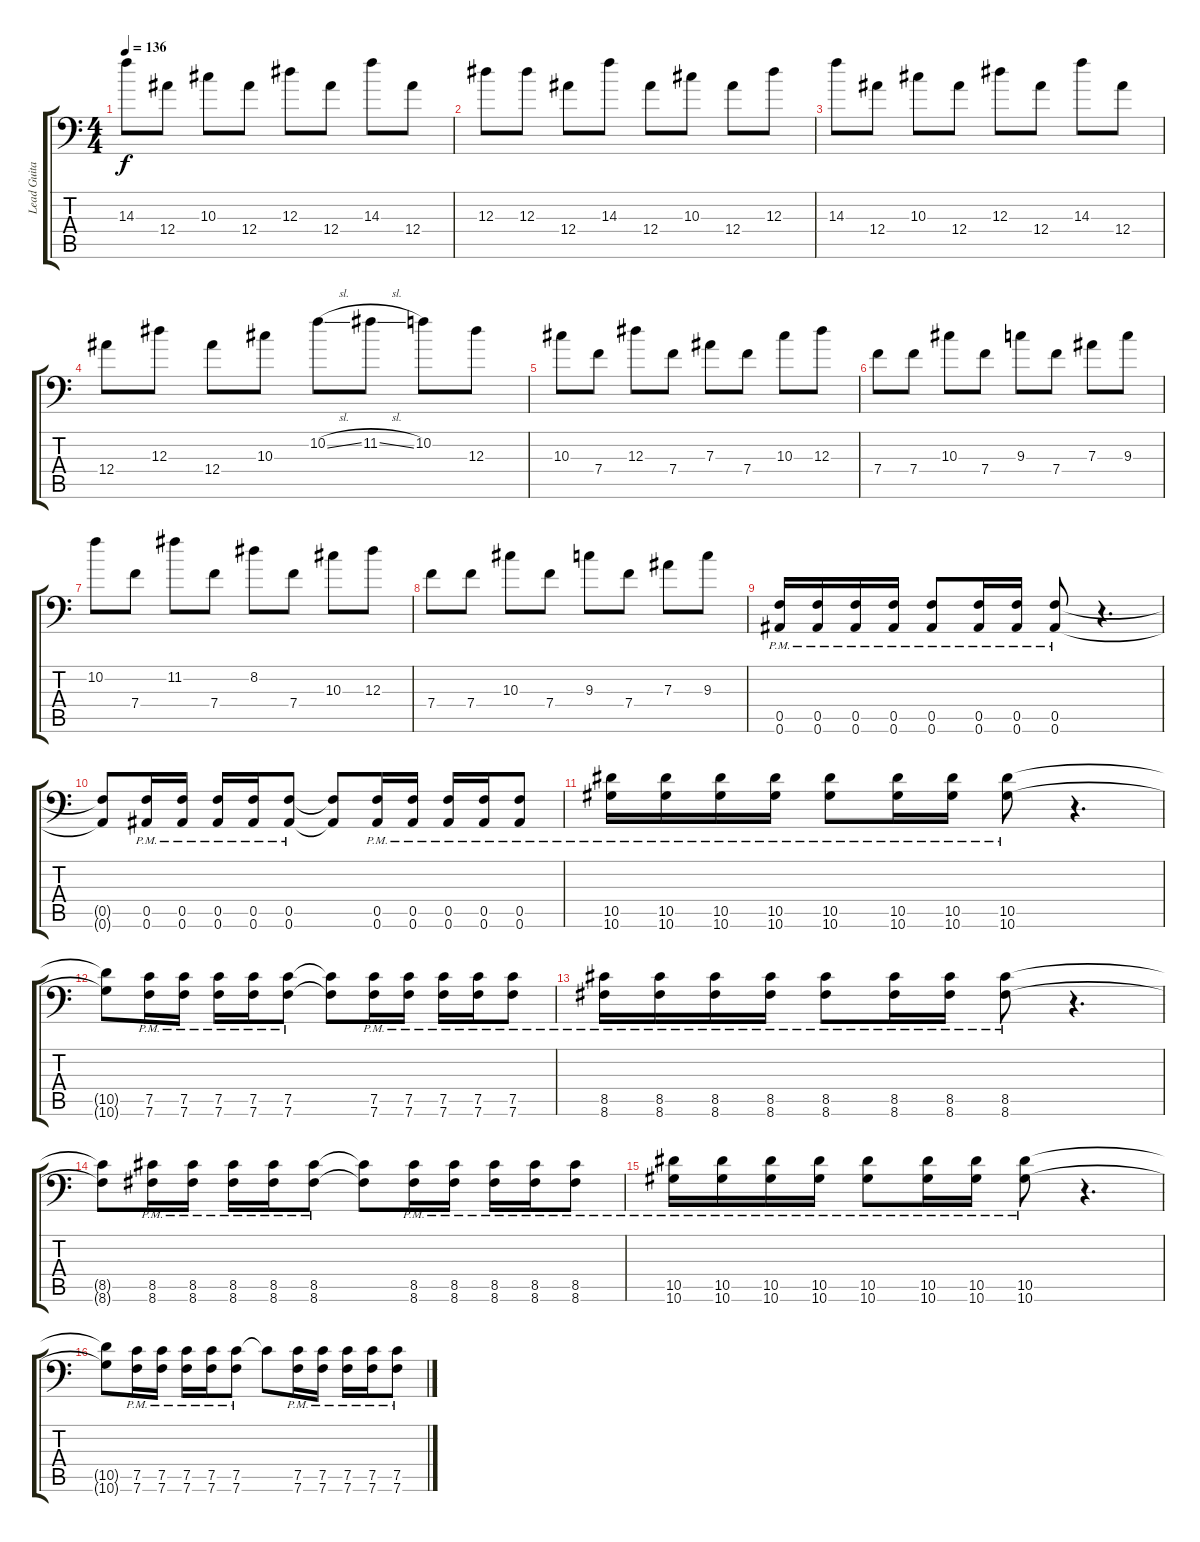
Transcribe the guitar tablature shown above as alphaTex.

\track ("Lead Guitar" "Lead Guita") {instrument distortionguitar}
\staff {score tabs}
\tuning (C4 G3 Eb3 Bb2 F2 Bb1) {hide}
\ts (4 4)
\tempo 136
\clef f4
\ks c
14.3.8{dy f} 12.4.8 10.3.8 12.4.8 12.3.8 12.4.8 14.3.8 12.4.8 |
12.3.8 12.3.8 12.4.8 14.3.8 12.4.8 10.3.8 12.4.8 12.3.8 |
14.3.8 12.4.8 10.3.8 12.4.8 12.3.8 12.4.8 14.3.8 12.4.8 |
12.4.8 12.3.8 12.4.8 10.3.8 10.2{sl}.8 11.2{sl}.8 10.2.8 12.3.8 |
10.3.8 7.4.8 12.3.8 7.4.8 7.3.8 7.4.8 10.3.8 12.3.8 |
7.4.8 7.4.8 10.3.8 7.4.8 9.3.8 7.4.8 7.3.8 9.3.8 |
10.2.8 7.4.8 11.2.8 7.4.8 8.2.8 7.4.8 10.3.8 12.3.8 |
7.4.8 7.4.8 10.3.8 7.4.8 9.3.8 7.4.8 7.3.8 9.3.8 |
(0.5{pm} 0.6{pm}).16 (0.5{pm} 0.6{pm}).16 (0.5{pm} 0.6{pm}).16 (0.5{pm} 0.6{pm}).16 (0.5{pm} 0.6{pm}).8 (0.5{pm} 0.6{pm}).16 (0.5{pm} 0.6{pm}).16 (0.5{pm} 0.6{pm}).8 r.4{d} |
(0.5{t} 0.6{t}).8 (0.5{pm} 0.6{pm}).16 (0.5{pm} 0.6{pm}).16 (0.5{pm} 0.6{pm}).16 (0.5{pm} 0.6{pm}).16 (0.5{pm} 0.6{pm}).8 (0.5{t} 0.6{t}).8 (0.5{pm} 0.6{pm}).16 (0.5{pm} 0.6{pm}).16 (0.5{pm} 0.6{pm}).16 (0.5{pm} 0.6{pm}).16 (0.5{pm} 0.6{pm}).8 |
(10.5{pm} 10.6{pm}).16 (10.5{pm} 10.6{pm}).16 (10.5{pm} 10.6{pm}).16 (10.5{pm} 10.6{pm}).16 (10.5{pm} 10.6{pm}).8 (10.5{pm} 10.6{pm}).16 (10.5{pm} 10.6{pm}).16 (10.5{pm} 10.6{pm}).8 r.4{d} |
(10.5{t} 10.6{t}).8 (7.5{pm} 7.6{pm}).16 (7.5{pm} 7.6{pm}).16 (7.5{pm} 7.6{pm}).16 (7.5{pm} 7.6{pm}).16 (7.5{pm} 7.6{pm}).8 (7.5{t} 7.6{t}).8 (7.5{pm} 7.6{pm}).16 (7.5{pm} 7.6{pm}).16 (7.5{pm} 7.6{pm}).16 (7.5{pm} 7.6{pm}).16 (7.5{pm} 7.6{pm}).8 |
(8.5{pm} 8.6{pm}).16 (8.5{pm} 8.6{pm}).16 (8.5{pm} 8.6{pm}).16 (8.5{pm} 8.6{pm}).16 (8.5{pm} 8.6{pm}).8 (8.5{pm} 8.6{pm}).16 (8.5{pm} 8.6{pm}).16 (8.5{pm} 8.6{pm}).8 r.4{d} |
(8.5{t} 8.6{t}).8 (8.5{pm} 8.6{pm}).16 (8.5{pm} 8.6{pm}).16 (8.5{pm} 8.6{pm}).16 (8.5{pm} 8.6{pm}).16 (8.5{pm} 8.6{pm}).8 (8.5{t} 8.6{t}).8 (8.5{pm} 8.6{pm}).16 (8.5{pm} 8.6{pm}).16 (8.5{pm} 8.6{pm}).16 (8.5{pm} 8.6{pm}).16 (8.5{pm} 8.6{pm}).8 |
(10.5{pm} 10.6{pm}).16 (10.5{pm} 10.6{pm}).16 (10.5{pm} 10.6{pm}).16 (10.5{pm} 10.6{pm}).16 (10.5{pm} 10.6{pm}).8 (10.5{pm} 10.6{pm}).16 (10.5{pm} 10.6{pm}).16 (10.5{pm} 10.6).8 r.4{d} |
(10.5{t} 10.6{t}).8 (7.5{pm} 7.6{pm}).16 (7.5{pm} 7.6{pm}).16 (7.5{pm} 7.6{pm}).16 (7.5{pm} 7.6{pm}).16 (7.5{pm} 7.6{pm}).8 7.5{t}.8 (7.5{pm} 7.6{pm}).16 (7.5{pm} 7.6{pm}).16 (7.5{pm} 7.6{pm}).16 (7.5{pm} 7.6{pm}).16 (7.5{pm} 7.6{pm}).8
